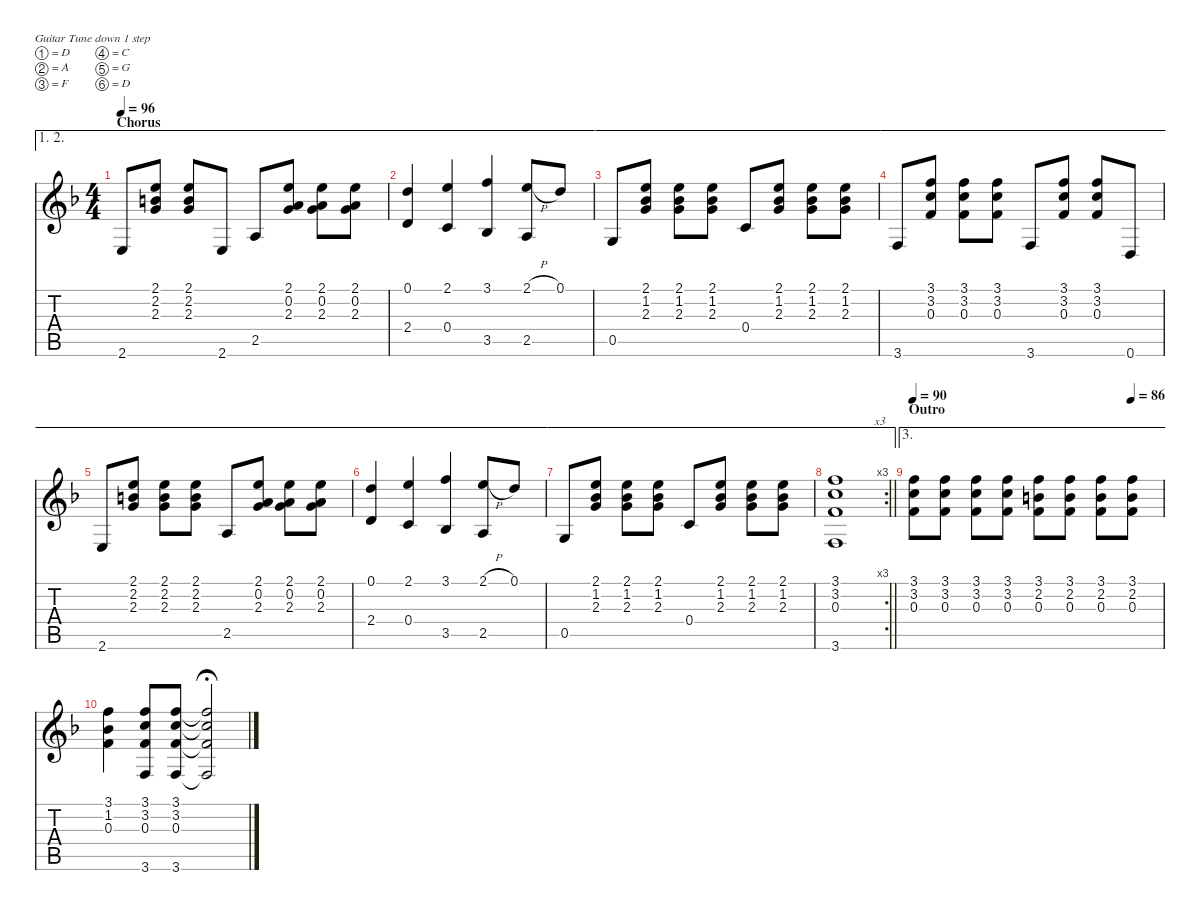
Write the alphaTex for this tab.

\defaultSystemsLayout 4
\hideDynamics
\bracketExtendMode nobrackets
\singleTrackTrackNamePolicy hidden
\multiTrackTrackNamePolicy hidden
\firstSystemTrackNameMode fullname
\firstSystemTrackNameOrientation horizontal
\otherSystemsTrackNameOrientation horizontal
\track ("Steel Guitar" "s.guit.") {defaultSystemsLayout 4 instrument acousticguitarsteel}
\staff {score tabs}
\tuning (D4 A3 F3 C3 G2 D2)
\ae (1 2)
\ts (4 4)
\section ("" "Chorus")
\tempo 96
\clef g2
\ks f
2.6{acc forcenatural}.8{dy mf beam Up} (2.1{acc forcenatural} 2.2{acc forcenatural} 2.3{acc forcenatural}).8{beam Up} (2.1{acc forcenatural} 2.2{acc forcenatural} 2.3{acc forcenatural}).8{beam Up} 2.6{acc forcenatural}.8{beam Up} 2.5{acc forcenatural}.8{beam Up} (2.1{acc forcenatural} 0.2{acc forcenatural} 2.3{acc forcenatural}).8{beam Up} (2.1{acc forcenatural} 0.2{acc forcenatural} 2.3{acc forcenatural}).8{beam Down} (2.1{acc forcenatural} 0.2{acc forcenatural} 2.3{acc forcenatural}).8{beam Down} |
\ae (1 2)
(2.4{acc forcenatural} 0.1{acc forcenatural}).4{beam Up} (2.1{acc forcenatural} 0.4{acc forcenatural}).4{beam Up} (3.1{acc forcenatural} 3.5{acc b}).4{beam Up} (2.1{h acc forcenatural} 2.5{acc forcenatural}).8{beam Up} 0.1{acc forcenatural}.8{beam Up} |
\ae (1 2)
0.5{acc forcenatural}.8{beam Up} (2.1{acc forcenatural} 1.2{acc b} 2.3{acc forcenatural}).8{beam Up} (2.1{acc forcenatural} 1.2{acc b} 2.3{acc forcenatural}).8{beam Down} (2.1{acc forcenatural} 1.2{acc b} 2.3{acc forcenatural}).8{beam Down} 0.4{acc forcenatural}.8{beam Up} (2.1{acc forcenatural} 1.2{acc b} 2.3{acc forcenatural}).8{beam Up} (2.1{acc forcenatural} 1.2{acc b} 2.3{acc forcenatural}).8{beam Down} (2.1{acc forcenatural} 1.2{acc b} 2.3{acc forcenatural}).8{beam Down} |
\ae (1 2)
3.6{acc forcenatural}.8{beam Up} (3.1{acc forcenatural} 3.2{acc forcenatural} 0.3{acc forcenatural}).8{beam Up} (3.1{acc forcenatural} 3.2{acc forcenatural} 0.3{acc forcenatural}).8{beam Down} (3.1{acc forcenatural} 3.2{acc forcenatural} 0.3{acc forcenatural}).8{beam Down} 3.6{acc forcenatural}.8{beam Up} (3.1{acc forcenatural} 3.2{acc forcenatural} 0.3{acc forcenatural}).8{beam Up} (3.1{acc forcenatural} 3.2{acc forcenatural} 0.3{acc forcenatural}).8{beam Up} 0.6{acc forcenatural}.8{beam Up} |
\ae (1 2)
2.6{acc forcenatural}.8{beam Up} (2.1{acc forcenatural} 2.2{acc forcenatural} 2.3{acc forcenatural}).8{beam Up} (2.1{acc forcenatural} 2.2{acc forcenatural} 2.3{acc forcenatural}).8{beam Down} (2.3{acc forcenatural} 2.2{acc forcenatural} 2.1{acc forcenatural}).8{beam Down} 2.5{acc forcenatural}.8{beam Up} (2.1{acc forcenatural} 0.2{acc forcenatural} 2.3{acc forcenatural}).8{beam Up} (2.1{acc forcenatural} 0.2{acc forcenatural} 2.3{acc forcenatural}).8{beam Down} (2.1{acc forcenatural} 0.2{acc forcenatural} 2.3{acc forcenatural}).8{beam Down} |
\ae (1 2)
(2.4{acc forcenatural} 0.1{acc forcenatural}).4{beam Up} (2.1{acc forcenatural} 0.4{acc forcenatural}).4{beam Up} (3.1{acc forcenatural} 3.5{acc b}).4{beam Up} (2.1{h acc forcenatural} 2.5{acc forcenatural}).8{beam Up} 0.1{acc forcenatural}.8{beam Up} |
\ae (1 2)
0.5{acc forcenatural}.8{beam Up} (2.1{acc forcenatural} 1.2{acc b} 2.3{acc forcenatural}).8{beam Up} (2.1{acc forcenatural} 1.2{acc b} 2.3{acc forcenatural}).8{beam Down} (2.1{acc forcenatural} 1.2{acc b} 2.3{acc forcenatural}).8{beam Down} 0.4{acc forcenatural}.8{beam Up} (2.1{acc forcenatural} 1.2{acc b} 2.3{acc forcenatural}).8{beam Up} (2.1{acc forcenatural} 1.2{acc b} 2.3{acc forcenatural}).8{beam Down} (2.1{acc forcenatural} 1.2{acc b} 2.3{acc forcenatural}).8{beam Down} |
\ae (1 2)
\rc 3
\barLineRight lightlight
(3.6{acc forcenatural} 3.1{acc forcenatural} 3.2{acc forcenatural} 0.3{acc forcenatural}).1{txt "             x3" beam Up} |
\ae 3
\section ("" "Outro")
\tempo 90
\tempo (86 0.875)
(3.1{acc forcenatural} 3.2{acc forcenatural} 0.3{acc forcenatural}).8{beam Down} (3.1{acc forcenatural} 3.2{acc forcenatural} 0.3{acc forcenatural}).8{beam Down} (3.1{acc forcenatural} 3.2{acc forcenatural} 0.3{acc forcenatural}).8{beam Down} (3.1{acc forcenatural} 3.2{acc forcenatural} 0.3{acc forcenatural}).8{beam Down} (3.1{acc forcenatural} 2.2{acc forcenatural} 0.3{acc forcenatural}).8{beam Down} (3.1{acc forcenatural} 2.2{acc forcenatural} 0.3{acc forcenatural}).8{beam Down} (3.1{acc forcenatural} 2.2{acc forcenatural} 0.3{acc forcenatural}).8{beam Down} (3.1{acc forcenatural} 2.2{acc forcenatural} 0.3{acc forcenatural}).8{beam Down} |
(3.1{acc forcenatural} 1.2{acc b} 0.3{acc forcenatural}).4{beam Down} (3.6{acc forcenatural} 3.1{acc forcenatural} 3.2{acc forcenatural} 0.3{acc forcenatural}).8{beam Up} (3.6{acc forcenatural} 3.1{acc forcenatural} 3.2{acc forcenatural} 0.3{acc forcenatural}).8{beam Up} (3.1{t acc forcenatural} 3.2{t acc forcenatural} 0.3{t acc forcenatural} 3.6{t acc forcenatural}).2{fermata (medium 0.5) beam Up}
